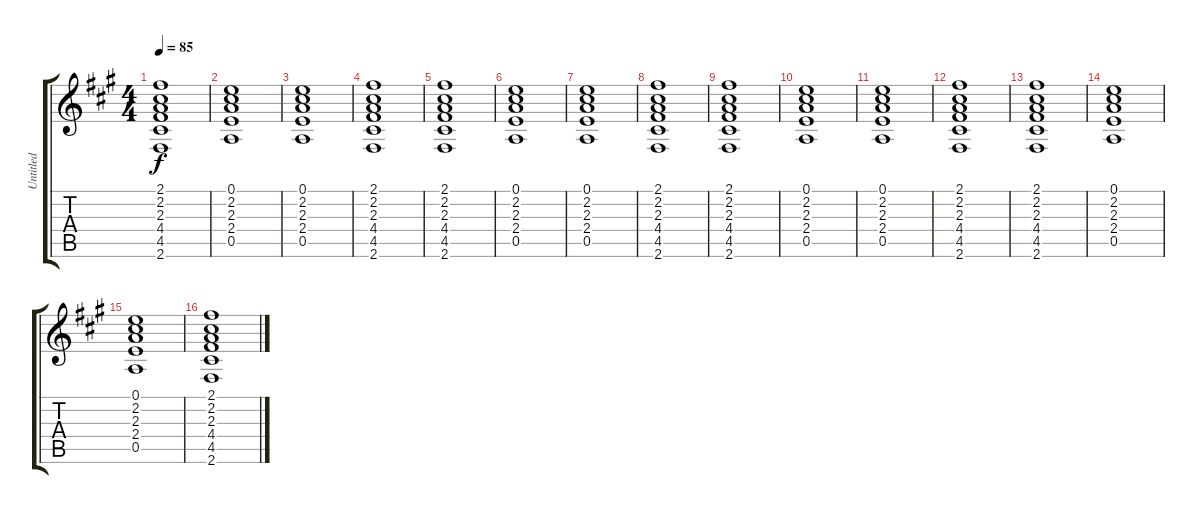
\track ("Untitled" "Untitled") {instrument electricguitarjazz}
\staff {score tabs}
\tuning (E4 B3 G3 D3 A2 E2) {hide}
\ts (4 4)
\tempo 85
\clef g2
\ks a
(2.1 2.2 2.3 4.4 4.5 2.6).1{dy f} |
(0.1 2.2 2.3 2.4 0.5).1 |
(0.1 2.2 2.3 2.4 0.5).1 |
(2.1 2.2 2.3 4.4 4.5 2.6).1 |
(2.1 2.2 2.3 4.4 4.5 2.6).1 |
(0.1 2.2 2.3 2.4 0.5).1 |
(0.1 2.2 2.3 2.4 0.5).1 |
(2.1 2.2 2.3 4.4 4.5 2.6).1 |
(2.1 2.2 2.3 4.4 4.5 2.6).1 |
(0.1 2.2 2.3 2.4 0.5).1 |
(0.1 2.2 2.3 2.4 0.5).1 |
(2.1 2.2 2.3 4.4 4.5 2.6).1 |
(2.1 2.2 2.3 4.4 4.5 2.6).1 |
(0.1 2.2 2.3 2.4 0.5).1 |
(0.1 2.2 2.3 2.4 0.5).1 |
(2.1 2.2 2.3 4.4 4.5 2.6).1
